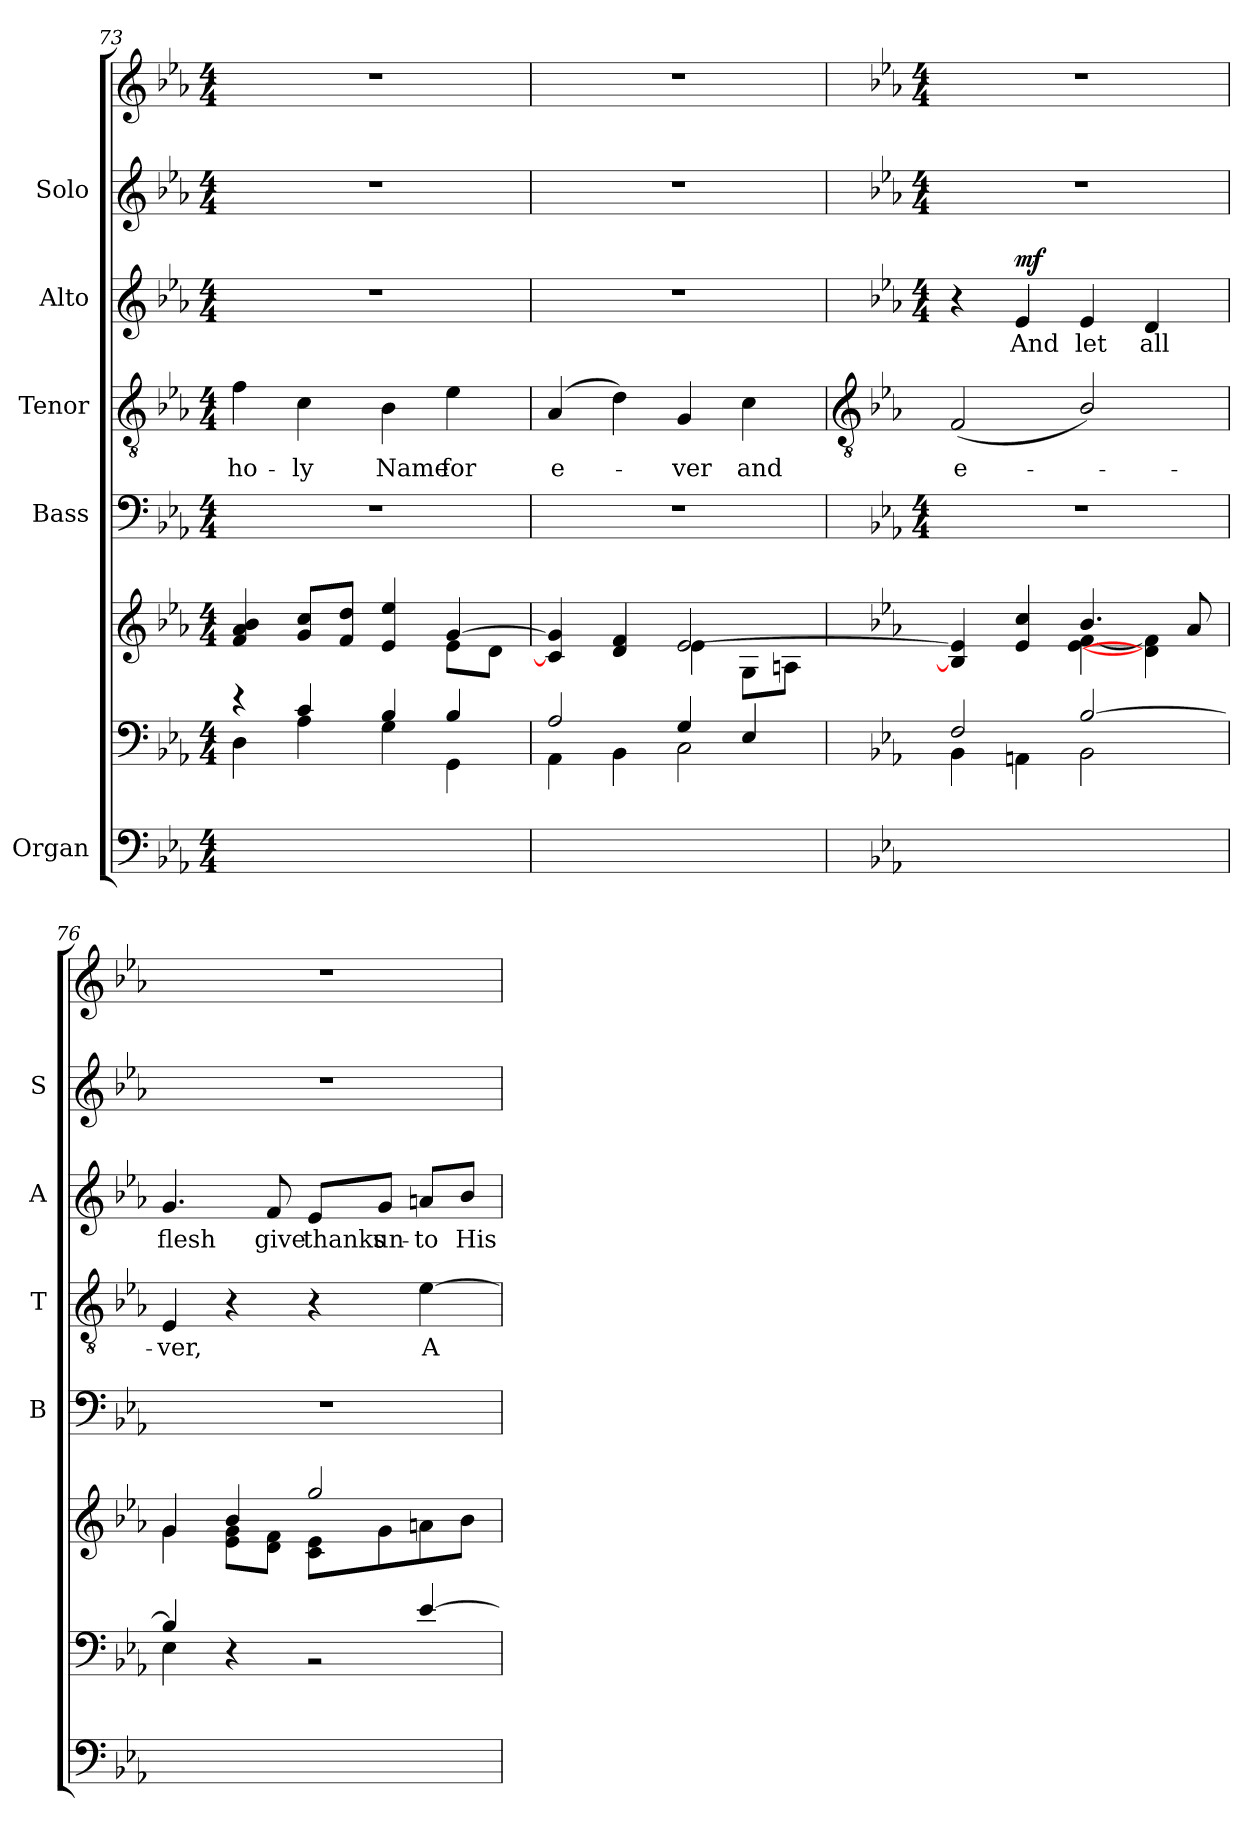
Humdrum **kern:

**kern	**kern	**kern	**kern	**kern	**text	**kern	**text	**dynam	**kern	**kern
*part5	*part5	*part5	*part4	*part3	*part3	*part2	*part2	*part2	*part1	*part1
*staff8	*staff7	*staff6	*staff5	*staff4	*staff4	*staff3	*staff3	*staff3	*staff2	*staff1
*I"Organ	*	*	*I"Bass	*I"Tenor	*	*I"Alto	*	*	*I"Solo	*
*	*	*	*I'B	*I'T	*	*I'A	*	*	*I'S	*
*clefF4	*clefF4	*clefG2	*clefF4	*clefGv2	*	*clefG2	*	*	*clefG2	*clefG2
*k[b-e-a-]	*k[b-e-a-]	*k[b-e-a-]	*k[b-e-a-]	*k[b-e-a-]	*	*k[b-e-a-]	*	*	*k[b-e-a-]	*k[b-e-a-]
*E-:	*E-:	*E-:	*E-:	*E-:	*	*E-:	*	*	*E-:	*E-:
*M4/4	*M4/4	*M4/4	*M4/4	*M4/4	*	*M4/4	*	*	*M4/4	*M4/4
=73	=73	=73	=73	=73	=73	=73	=73	=73	=73	=73
*	*^	*^	*	*	*	*	*	*	*	*
!	!	!	!	!	!	!	!LO:LY:b	!	!	!	!	!
1ryy	4r	4D\	4f 4a- 4b-	2ryy	1r	4f	ho-	1r	.	.	1r	1r
!	!	!	!	!	!	!	!LO:LY:b	!	!	!	!	!
.	4c/	4A-\	8g 8ccL	.	.	4c	-ly	.	.	.	.	.
.	.	.	8f 8ddJ	.	.	.	.	.	.	.	.	.
!	!	!	!	!	!	!	!LO:LY:b	!	!	!	!	!
.	4B-/	4G\	4e- 4ee-	4ryy	.	4B-	Name	.	.	.	.	.
!	!	!	!	!	!	!	!LO:LY:b	!	!	!	!	!
.	4B-/	4GG\	[4g	8e-\L	.	4e-	for	.	.	.	.	.
.	.	.	.	8d\J	.	.	.	.	.	.	.	.
=74	=74	=74	=74	=74	=74	=74	=74	=74	=74	=74	=74	=74
!	!	!	!	!	!	!	!LO:LY:b	!	!	!	!	!
1ryy	2A-/	4AA-\	4c] 4g]	2ryy	1r	(<4A-	e-	1r	.	.	1r	1r
.	.	4BB-\	4d 4f	.	.	4d)	.	.	.	.	.	.
!	!	!	!	!	!	!	!LO:LY:b	!	!	!	!	!
.	4G/	2C\	[2e-	4e-\	.	4G	ver	.	.	.	.	.
!	!	!	!	!	!	!	!LO:LY:b	!	!	!	!	!
.	4E-/	.	.	8G\L	.	4c	and	.	.	.	.	.
.	.	.	.	8An\J	.	.	.	.	.	.	.	.
!!LO:LB:g=z
=75	=75	=75	=75	=75	=75	=75	=75	=75	=75	=75	=75	=75
*	*	*	*	*	*	*clefGv2	*	*	*	*	*	*
*	*	*	*	*	*	*	*	*k[b-e-a-]	*	*	*	*
*	*	*	*	*	*	*	*	*E-:	*	*	*	*
*	*	*	*	*	*M4/4	*	*	*M4/4	*	*	*M4/4	*M4/4
!	!	!	!	!	!	!	!LO:LY:b	!	!	!	!	!
1ryy	2F/	4BB-\	4B-/] 4e-/]	2ryy	1r	(<2F	e-	4r	.	.	1r	1r
!	!	!	!	!	!	!	!	!	!LO:LY:b	!LO:DY:b	!	!
.	.	4AAn\	4e-/ 4cc/	.	.	.	.	4e-	And	mf	.	.
!	!	!	!	!	!	!	!	!	!LO:LY:b	!	!	!
.	[2B-/	2BB-\	4.b-/	[4e-\ [4f\	.	2B-/)	.	4e-	let	.	.	.
!	!	!	!	!	!	!	!	!	!LO:LY:b	!	!	!
.	.	.	.	4d\] 4f\]	.	.	.	4d	all	.	.	.
.	.	.	8a-/	.	.	.	.	.	.	.	.	.
=76	=76	=76	=76	=76	=76	=76	=76	=76	=76	=76	=76	=76
!	!	!	!	!	!	!	!LO:LY:b	!	!LO:LY:b	!	!	!
1ryy	4B-/]	4E-\	4g/	4g\	1r	4E-	ver,	4.g	flesh	.	1r	1r
.	4ryy	4r	4b-/	8e-\ 8g\L	.	4r	.	.	.	.	.	.
!	!	!	!	!	!	!	!	!	!LO:LY:b	!	!	!
.	.	.	.	8d\ 8f\J	.	.	.	8f	give	.	.	.
!	!	!	!	!	!	!	!	!	!LO:LY:b	!	!	!
.	4ryy	2r	2gg/	8c\ 8e-\L	.	4r	.	8e-/L	thanks	.	.	.
!	!	!	!	!	!	!	!	!	!LO:LY:b	!	!	!
.	.	.	.	8g\	.	.	.	8g/J	un-	.	.	.
!	!	!	!	!	!	!	!LO:LY:b	!	!LO:LY:b	!	!	!
.	[4e-/	.	.	8an\	.	[4e-	A-	8an/L	-to	.	.	.
!	!	!	!	!	!	!	!	!	!LO:LY:b	!	!	!
.	.	.	.	8b-\J	.	.	.	8b-/J	His	.	.	.
*	*v	*v	*	*	*	*	*	*	*	*	*	*
*	*	*v	*v	*	*	*	*	*	*	*	*
=	=	=	=	=	=	=	=	=	=	=
*-	*-	*-	*-	*-	*-	*-	*-	*-	*-	*-
